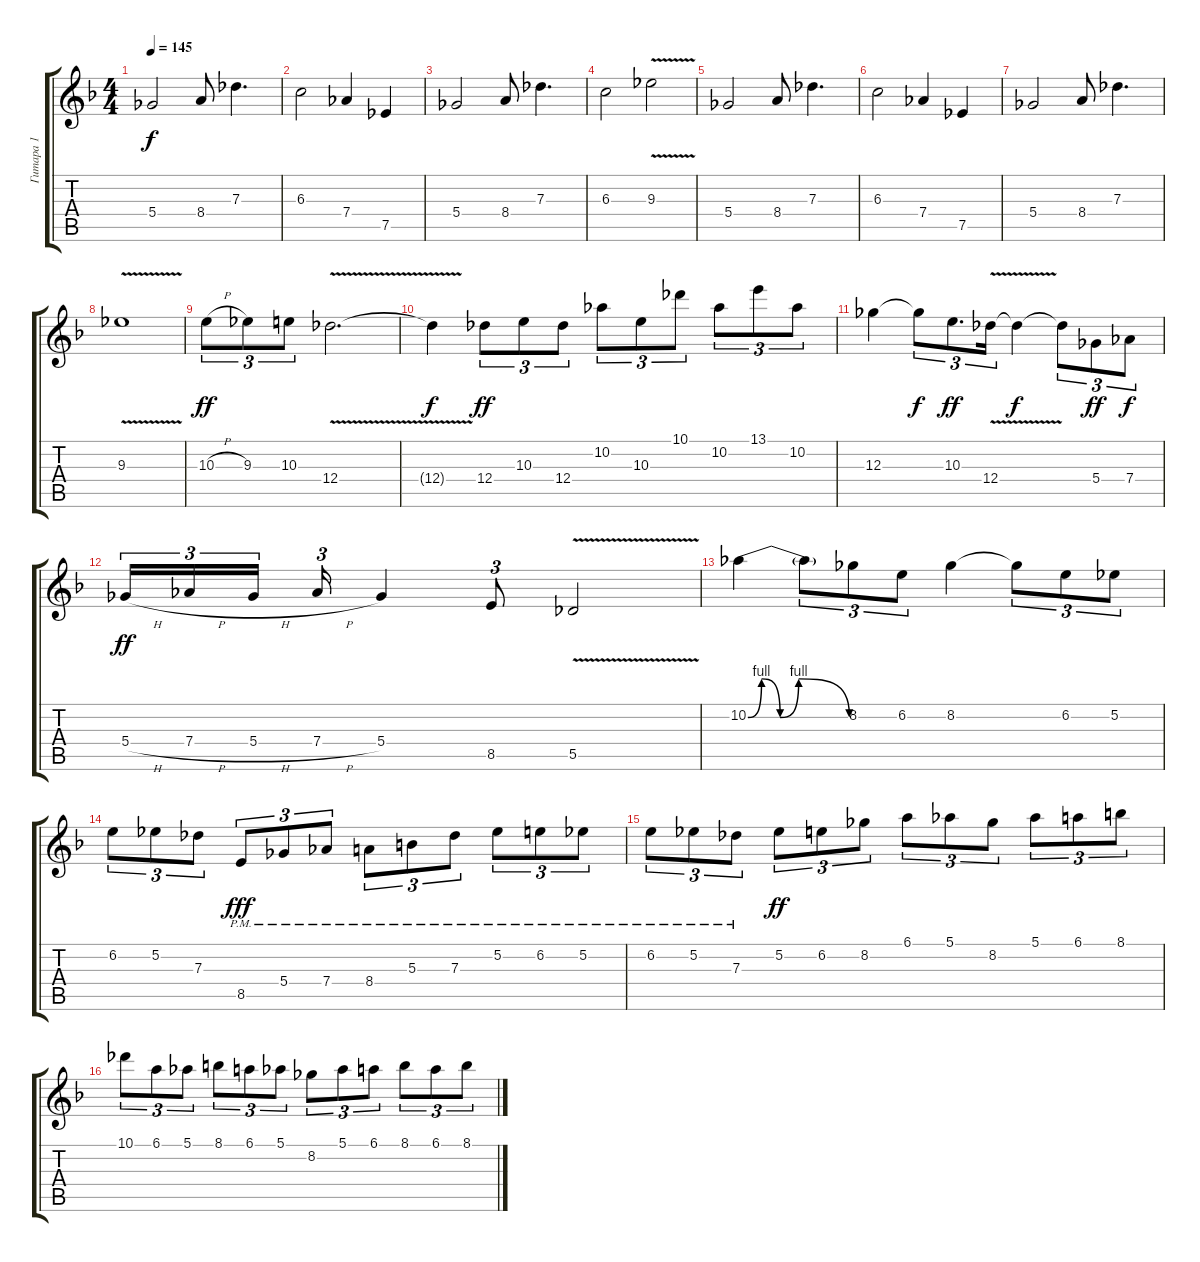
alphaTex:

\track ("Гитара 1" "Гитара 1") {instrument distortionguitar}
\staff {score tabs}
\tuning (Eb4 Bb3 Gb3 Db3 Ab2 Eb2) {hide}
\ts (4 4)
\tempo 145
\clef g2
\ks dminor
5.4.2{dy f} 8.4.8 7.3.4{d} |
6.3.2 7.4.4 7.5.4 |
5.4.2 8.4.8 7.3.4{d} |
6.3.2 9.3{v}.2 |
5.4.2 8.4.8 7.3.4{d} |
6.3.2 7.4.4 7.5.4 |
5.4.2 8.4.8 7.3.4{d} |
9.3{v}.1 |
10.3{h}.8{tu (3 2) dy ff} 9.3.8{tu (3 2)} 10.3.8{tu (3 2)} 12.4{v}.2{d} |
12.4{t}.4{dy f} 12.4.8{tu (3 2) dy ff} 10.3.8{tu (3 2)} 12.4.8{tu (3 2)} 10.2.8{tu (3 2)} 10.3.8{tu (3 2)} 10.1.8{tu (3 2)} 10.2.8{tu (3 2)} 13.1.8{tu (3 2)} 10.2.8{tu (3 2)} |
12.3.4 12.3{t}.8{tu (3 2) dy f} 10.3.8{d tu (3 2) dy ff} 12.4{v}.16{tu (3 2)} 12.4{t}.4{dy f} 12.4{t}.8{tu (3 2)} 5.4.8{tu (3 2) dy ff} 7.4.8{tu (3 2) dy f} |
5.4{h}.16{tu (3 2) dy ff} 7.4{h}.16{tu (3 2)} 5.4{h}.16{tu (3 2) beam splitsecondary} 7.4{h}.16{tu (3 2)} 5.4.4 8.5.8{tu (3 2)} 5.5{v}.2 |
10.2{be (custom 0 0 8 4 19 0 30 4 60 0)}.4 10.2{t}.8{tu (3 2)} 8.2.8{tu (3 2)} 6.2.8{tu (3 2)} 8.2.4 8.2{t}.8{tu (3 2)} 6.2.8{tu (3 2)} 5.2.8{tu (3 2)} |
6.2.8{tu (3 2)} 5.2.8{tu (3 2)} 7.3.8{tu (3 2)} 8.5{pm}.8{tu (3 2) dy fff} 5.4{pm}.8{tu (3 2)} 7.4{pm}.8{tu (3 2)} 8.4{pm}.8{tu (3 2)} 5.3{pm}.8{tu (3 2)} 7.3{pm}.8{tu (3 2)} 5.2{pm}.8{tu (3 2)} 6.2{pm}.8{tu (3 2)} 5.2{pm}.8{tu (3 2)} |
6.2{pm}.8{tu (3 2)} 5.2{pm}.8{tu (3 2)} 7.3{pm}.8{tu (3 2)} 5.2.8{tu (3 2) dy ff} 6.2.8{tu (3 2)} 8.2.8{tu (3 2)} 6.1.8{tu (3 2)} 5.1.8{tu (3 2)} 8.2.8{tu (3 2)} 5.1.8{tu (3 2)} 6.1.8{tu (3 2)} 8.1.8{tu (3 2)} |
10.1.8{tu (3 2)} 6.1.8{tu (3 2)} 5.1.8{tu (3 2)} 8.1.8{tu (3 2)} 6.1.8{tu (3 2)} 5.1.8{tu (3 2)} 8.2.8{tu (3 2)} 5.1.8{tu (3 2)} 6.1.8{tu (3 2)} 8.1.8{tu (3 2)} 6.1.8{tu (3 2)} 8.1.8{tu (3 2)}
